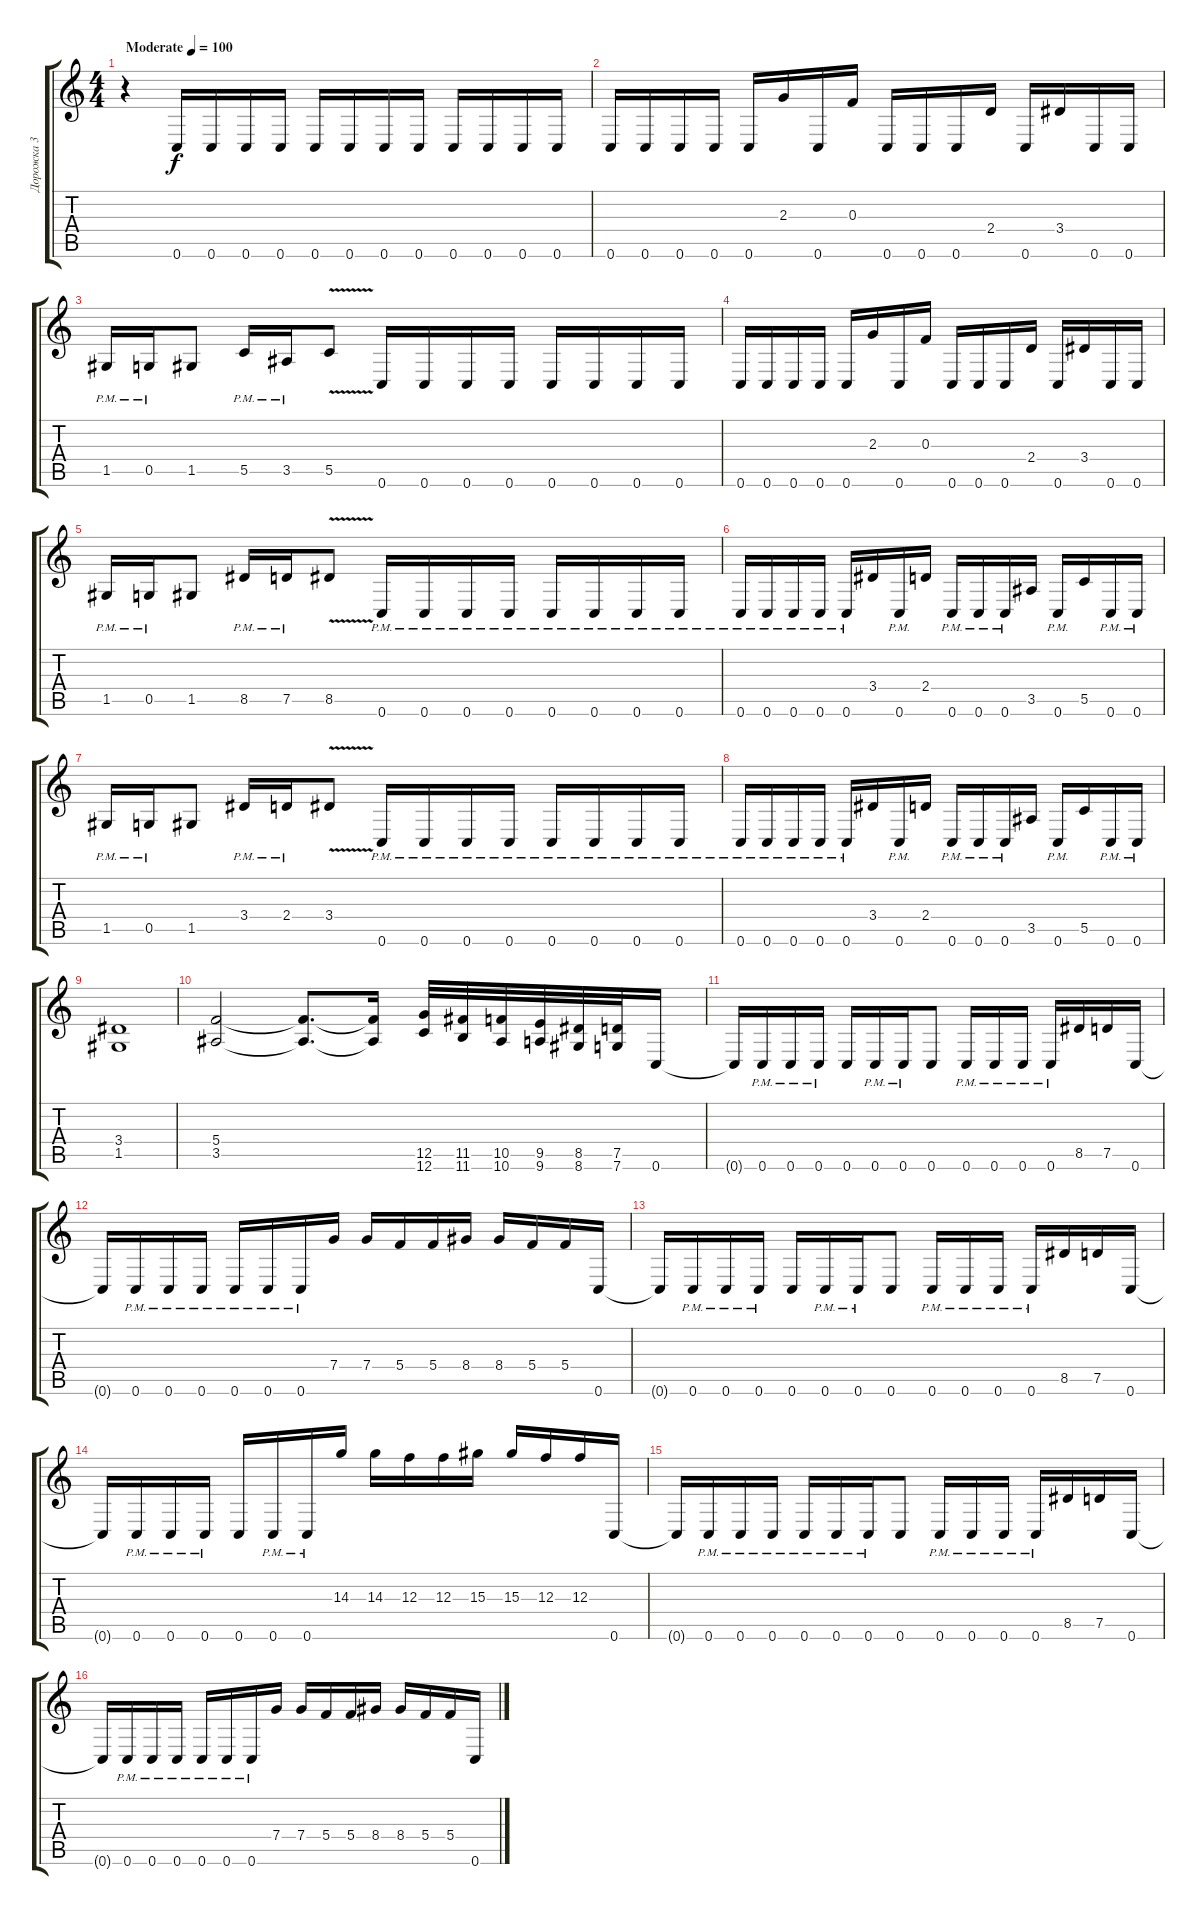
\track ("Дорожка 3" "Дорожка 3") {instrument distortionguitar}
\staff {score tabs}
\tuning (D4 A3 F3 C3 G2 C2) {hide}
\ts (4 4)
\tempo (100 "Moderate")
\clef g2
\ks c
r.4{dy f instrument distortionguitar} 0.6.16 0.6.16 0.6.16 0.6.16 0.6.16 0.6.16 0.6.16 0.6.16 0.6.16 0.6.16 0.6.16 0.6.16 |
0.6.16 0.6.16 0.6.16 0.6.16 0.6.16 2.3.16 0.6.16 0.3.16 0.6.16 0.6.16 0.6.16 2.4.16 0.6.16 3.4.16 0.6.16 0.6.16 |
1.5{pm}.16 0.5{pm}.16 1.5.8 5.5{pm}.16 3.5{pm}.16 5.5{v}.8 0.6.16 0.6.16 0.6.16 0.6.16 0.6.16 0.6.16 0.6.16 0.6.16 |
0.6.16 0.6.16 0.6.16 0.6.16 0.6.16 2.3.16 0.6.16 0.3.16 0.6.16 0.6.16 0.6.16 2.4.16 0.6.16 3.4.16 0.6.16 0.6.16 |
1.5{pm}.16 0.5{pm}.16 1.5.8 8.5{pm}.16 7.5{pm}.16 8.5{v}.8 0.6{pm}.16 0.6{pm}.16 0.6{pm}.16 0.6{pm}.16 0.6{pm}.16 0.6{pm}.16 0.6{pm}.16 0.6{pm}.16 |
0.6{pm}.16 0.6{pm}.16 0.6{pm}.16 0.6{pm}.16 0.6{pm}.16 3.4.16 0.6{pm}.16 2.4.16 0.6{pm}.16 0.6{pm}.16 0.6{pm}.16 3.5.16 0.6{pm}.16 5.5.16 0.6{pm}.16 0.6{pm}.16 |
1.5{pm}.16 0.5{pm}.16 1.5.8 3.4{pm}.16 2.4{pm}.16 3.4{v}.8 0.6{pm}.16 0.6{pm}.16 0.6{pm}.16 0.6{pm}.16 0.6{pm}.16 0.6{pm}.16 0.6{pm}.16 0.6{pm}.16 |
0.6{pm}.16 0.6{pm}.16 0.6{pm}.16 0.6{pm}.16 0.6{pm}.16 3.4.16 0.6{pm}.16 2.4.16 0.6{pm}.16 0.6{pm}.16 0.6{pm}.16 3.5.16 0.6{pm}.16 5.5.16 0.6{pm}.16 0.6{pm}.16 |
(3.4 1.5).1 |
(5.4 3.5).2 (5.4{t} 3.5{t}).8{d} (5.4{t} 3.5{t}).16 (12.5 12.6).32 (11.5 11.6).32 (10.5 10.6).32 (9.5 9.6).32 (8.5 8.6).32 (7.5 7.6).32 0.6.16 |
0.6{t}.16 0.6{pm}.16 0.6{pm}.16 0.6{pm}.16 0.6.16 0.6{pm}.16 0.6{pm}.16 0.6.8 0.6{pm}.16 0.6{pm}.16 0.6{pm}.16 0.6{pm}.16 8.5.16 7.5.16 0.6.16 |
0.6{t}.16 0.6{pm}.16 0.6{pm}.16 0.6{pm}.16 0.6{pm}.16 0.6{pm}.16 0.6{pm}.16 7.4.16 7.4.16 5.4.16 5.4.16 8.4.16 8.4.16 5.4.16 5.4.16 0.6.16 |
0.6{t}.16 0.6{pm}.16 0.6{pm}.16 0.6{pm}.16 0.6.16 0.6{pm}.16 0.6{pm}.16 0.6.8 0.6{pm}.16 0.6{pm}.16 0.6{pm}.16 0.6{pm}.16 8.5.16 7.5.16 0.6.16 |
0.6{t}.16 0.6{pm}.16 0.6{pm}.16 0.6{pm}.16 0.6.16 0.6{pm}.16 0.6{pm}.16 14.3.16 14.3.16 12.3.16 12.3.16 15.3.16 15.3.16 12.3.16 12.3.16 0.6.16 |
0.6{t}.16 0.6{pm}.16 0.6{pm}.16 0.6{pm}.16 0.6{pm}.16 0.6{pm}.16 0.6{pm}.16 0.6.8 0.6{pm}.16 0.6{pm}.16 0.6{pm}.16 0.6{pm}.16 8.5.16 7.5.16 0.6.16 |
0.6{t}.16 0.6{pm}.16 0.6{pm}.16 0.6{pm}.16 0.6{pm}.16 0.6{pm}.16 0.6{pm}.16 7.4.16 7.4.16 5.4.16 5.4.16 8.4.16 8.4.16 5.4.16 5.4.16 0.6.16
